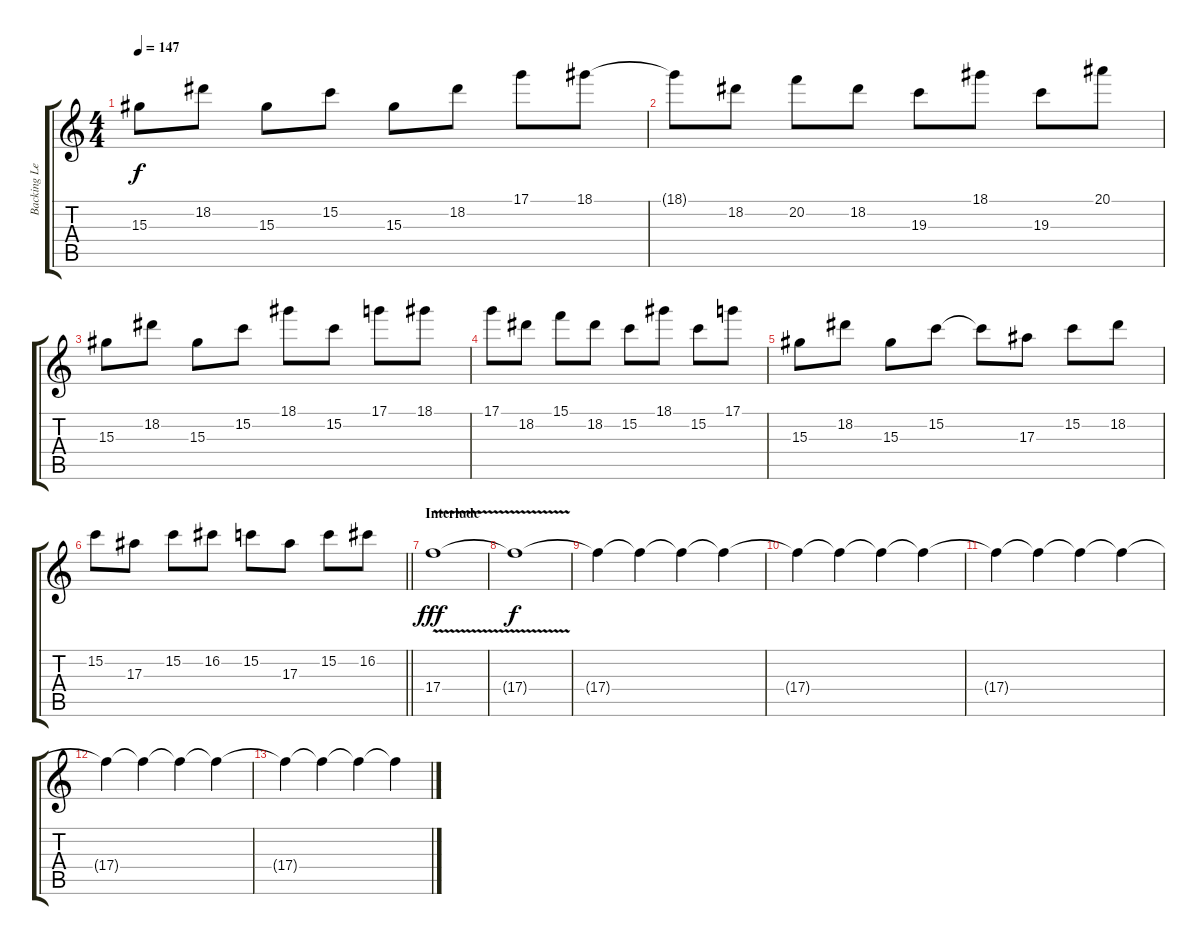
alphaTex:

\track ("Backing Lead [Donegan]" "Backing Le") {instrument distortionguitar}
\staff {score tabs}
\tuning (D4 A3 F3 C3 G2 C2) {hide}
\ts (4 4)
\tempo 147
\clef g2
\ks c
15.3.8{dy f} 18.2.8 15.3.8 15.2.8 15.3.8 18.2.8 17.1.8 18.1.8 |
18.1{t}.8 18.2.8 20.2.8 18.2.8 19.3.8 18.1.8 19.3.8 20.1.8 |
15.3.8 18.2.8 15.3.8 15.2.8 18.1.8 15.2.8 17.1.8 18.1.8 |
17.1.8 18.2.8 15.1.8 18.2.8 15.2.8 18.1.8 15.2.8 17.1.8 |
15.3.8 18.2.8 15.3.8 15.2.8 15.2{t}.8 17.3.8 15.2.8 18.2.8 |
\barLineRight lightlight
15.2.8 17.3.8 15.2.8 16.2.8 15.2.8 17.3.8 15.2.8 16.2.8 |
\section ("" "Interlude")
17.4{v}.1{dy fff volume 9} |
17.4{t}.1{dy f} |
17.4{t}.4 17.4{t}.4 17.4{t}.4 17.4{t}.4 |
17.4{t}.4 17.4{t}.4 17.4{t}.4 17.4{t}.4 |
17.4{t}.4 17.4{t}.4 17.4{t}.4 17.4{t}.4{volume 0} |
17.4{t}.4 17.4{t}.4 17.4{t}.4 17.4{t}.4 |
17.4{t}.4 17.4{t}.4 17.4{t}.4 17.4{t}.4
